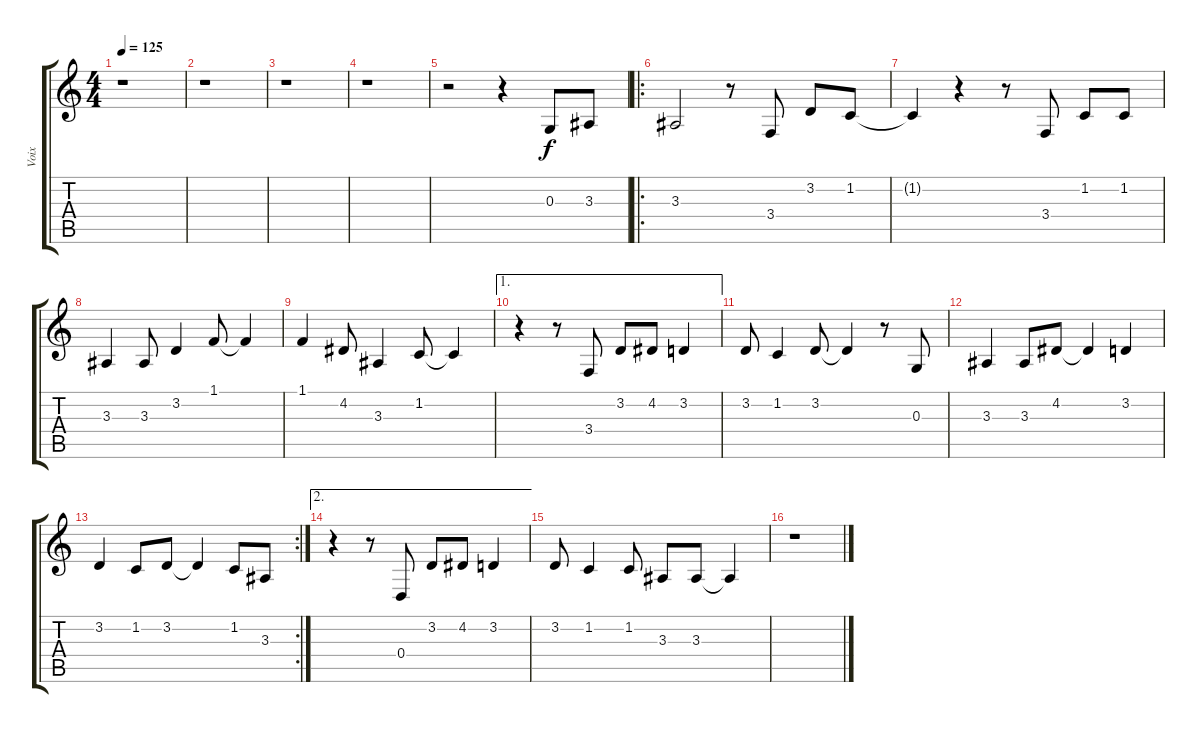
\track ("Voix" "Voix") {instrument lead2sawtooth}
\staff {score tabs}
\tuning (E4 B3 G3 D3 A2 E2) {hide}
\ts (4 4)
\tempo 125
\clef g2
\ks c
r.1{dy f} |
r.1 |
r.1 |
r.1 |
r.2 r.4 0.3.8 3.3.8 |
\ro
3.3.2 r.8 3.4.8 3.2.8 1.2.8 |
1.2{t}.4 r.4 r.8 3.4.8 1.2.8 1.2.8 |
3.3.4 3.3.8 3.2.4 1.1.8 1.1{t}.4 |
1.1.4 4.2.8 3.3.4 1.2.8 1.2{t}.4 |
\ae 1
r.4 r.8 3.4.8 3.2.8 4.2.8 3.2.4 |
3.2.8 1.2.4 3.2.8 3.2{t}.4 r.8 0.3.8 |
3.3.4 3.3.8 4.2.8 4.2{t}.4 3.2.4 |
\rc 2
3.2.4 1.2.8 3.2.8 3.2{t}.4 1.2.8 3.3.8 |
\ae 2
r.4 r.8 0.4.8 3.2.8 4.2.8 3.2.4 |
3.2.8 1.2.4 1.2.8 3.3.8 3.3.8 3.3{t}.4 |
r.1
